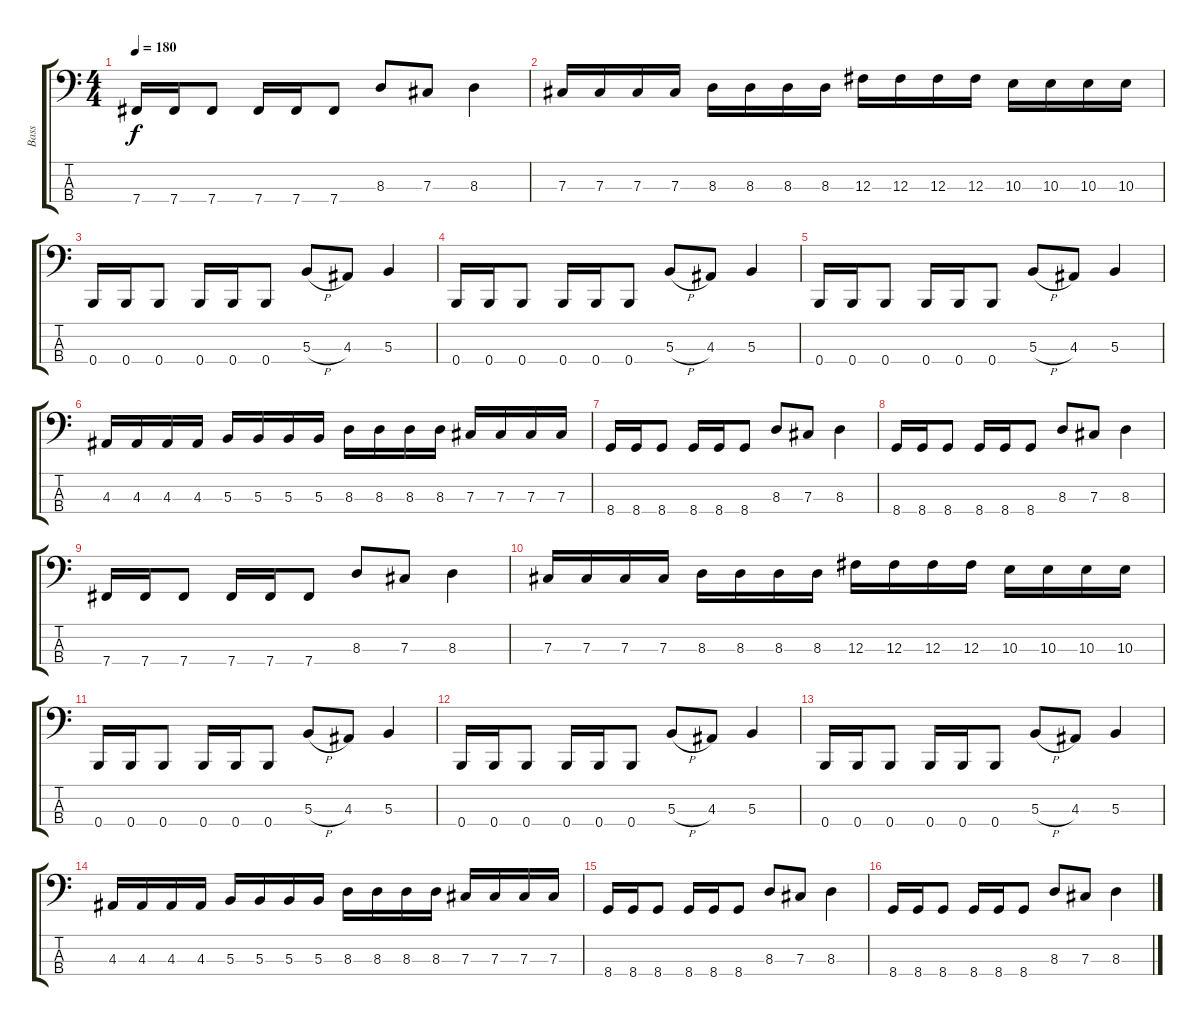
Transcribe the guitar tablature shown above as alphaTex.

\track ("Bass" "Bass") {instrument electricbassfinger}
\staff {score tabs}
\tuning (E2 B1 Gb1 B0) {hide}
\ts (4 4)
\tempo 180
\clef f4
\ks c
7.4.16{dy f} 7.4.16 7.4.8 7.4.16 7.4.16 7.4.8 8.3.8 7.3.8 8.3.4 |
7.3.16 7.3.16 7.3.16 7.3.16 8.3.16 8.3.16 8.3.16 8.3.16 12.3.16 12.3.16 12.3.16 12.3.16 10.3.16 10.3.16 10.3.16 10.3.16 |
0.4.16 0.4.16 0.4.8 0.4.16 0.4.16 0.4.8 5.3{h}.8 4.3.8 5.3.4 |
0.4.16 0.4.16 0.4.8 0.4.16 0.4.16 0.4.8 5.3{h}.8 4.3.8 5.3.4 |
0.4.16 0.4.16 0.4.8 0.4.16 0.4.16 0.4.8 5.3{h}.8 4.3.8 5.3.4 |
4.3.16 4.3.16 4.3.16 4.3.16 5.3.16 5.3.16 5.3.16 5.3.16 8.3.16 8.3.16 8.3.16 8.3.16 7.3.16 7.3.16 7.3.16 7.3.16 |
8.4.16 8.4.16 8.4.8 8.4.16 8.4.16 8.4.8 8.3.8 7.3.8 8.3.4 |
8.4.16 8.4.16 8.4.8 8.4.16 8.4.16 8.4.8 8.3.8 7.3.8 8.3.4 |
7.4.16 7.4.16 7.4.8 7.4.16 7.4.16 7.4.8 8.3.8 7.3.8 8.3.4 |
7.3.16 7.3.16 7.3.16 7.3.16 8.3.16 8.3.16 8.3.16 8.3.16 12.3.16 12.3.16 12.3.16 12.3.16 10.3.16 10.3.16 10.3.16 10.3.16 |
0.4.16 0.4.16 0.4.8 0.4.16 0.4.16 0.4.8 5.3{h}.8 4.3.8 5.3.4 |
0.4.16 0.4.16 0.4.8 0.4.16 0.4.16 0.4.8 5.3{h}.8 4.3.8 5.3.4 |
0.4.16 0.4.16 0.4.8 0.4.16 0.4.16 0.4.8 5.3{h}.8 4.3.8 5.3.4 |
4.3.16 4.3.16 4.3.16 4.3.16 5.3.16 5.3.16 5.3.16 5.3.16 8.3.16 8.3.16 8.3.16 8.3.16 7.3.16 7.3.16 7.3.16 7.3.16 |
8.4.16 8.4.16 8.4.8 8.4.16 8.4.16 8.4.8 8.3.8 7.3.8 8.3.4 |
8.4.16 8.4.16 8.4.8 8.4.16 8.4.16 8.4.8 8.3.8 7.3.8 8.3.4
